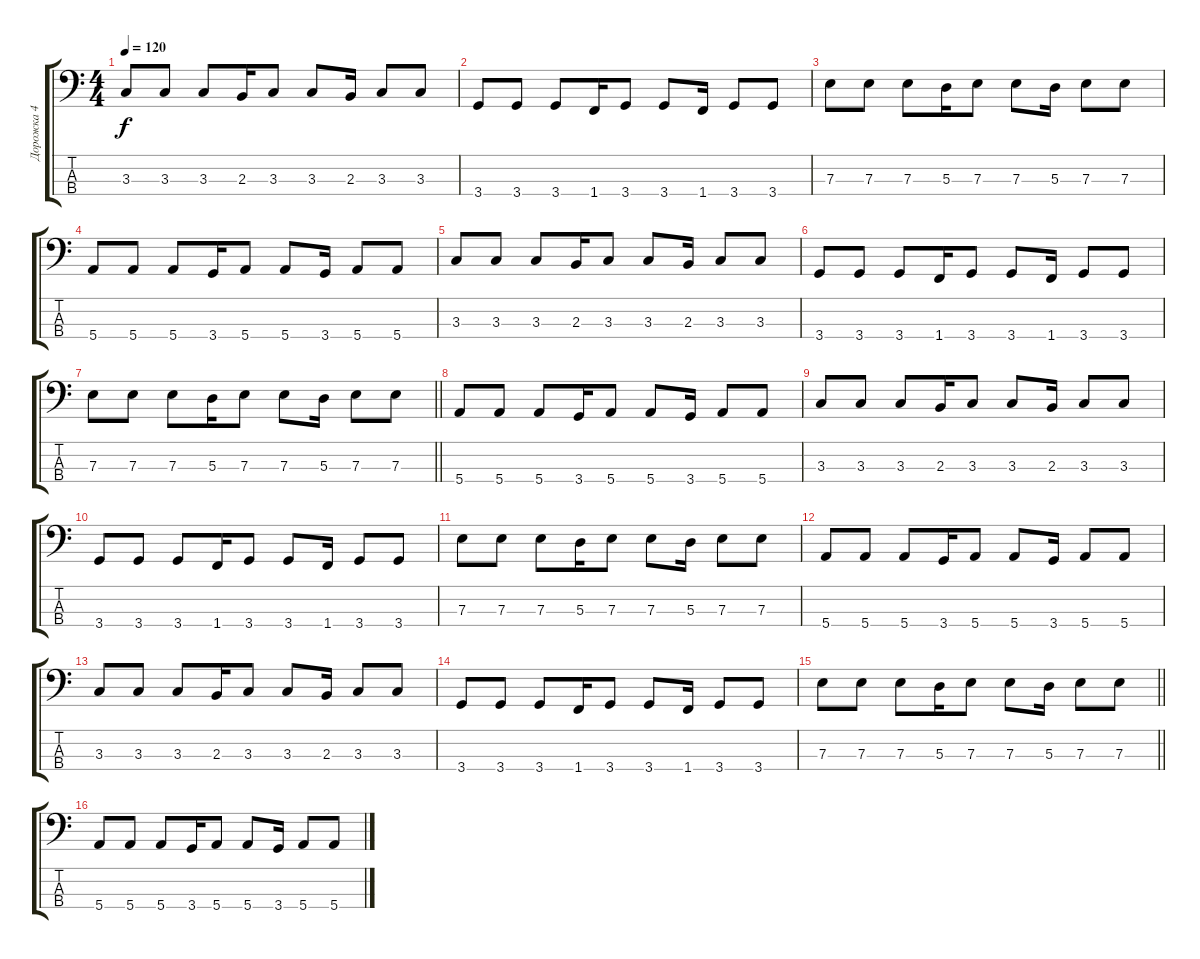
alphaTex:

\track ("Дорожка 4" "Дорожка 4") {instrument electricbassfinger}
\staff {score tabs}
\tuning (G2 D2 A1 E1) {hide}
\ts (4 4)
\tempo 120
\clef f4
\ks c
3.3.8{dy f} 3.3.8 3.3.8 2.3.16 3.3.8 3.3.8 2.3.16 3.3.8 3.3.8 |
3.4.8 3.4.8 3.4.8 1.4.16 3.4.8 3.4.8 1.4.16 3.4.8 3.4.8 |
7.3.8 7.3.8 7.3.8 5.3.16 7.3.8 7.3.8 5.3.16 7.3.8 7.3.8 |
5.4.8 5.4.8 5.4.8 3.4.16 5.4.8 5.4.8 3.4.16 5.4.8 5.4.8 |
3.3.8 3.3.8 3.3.8 2.3.16 3.3.8 3.3.8 2.3.16 3.3.8 3.3.8 |
3.4.8 3.4.8 3.4.8 1.4.16 3.4.8 3.4.8 1.4.16 3.4.8 3.4.8 |
\barLineRight lightlight
7.3.8 7.3.8 7.3.8 5.3.16 7.3.8 7.3.8 5.3.16 7.3.8 7.3.8 |
5.4.8 5.4.8 5.4.8 3.4.16 5.4.8 5.4.8 3.4.16 5.4.8 5.4.8 |
3.3.8 3.3.8 3.3.8 2.3.16 3.3.8 3.3.8 2.3.16 3.3.8 3.3.8 |
3.4.8 3.4.8 3.4.8 1.4.16 3.4.8 3.4.8 1.4.16 3.4.8 3.4.8 |
7.3.8 7.3.8 7.3.8 5.3.16 7.3.8 7.3.8 5.3.16 7.3.8 7.3.8 |
5.4.8 5.4.8 5.4.8 3.4.16 5.4.8 5.4.8 3.4.16 5.4.8 5.4.8 |
3.3.8 3.3.8 3.3.8 2.3.16 3.3.8 3.3.8 2.3.16 3.3.8 3.3.8 |
3.4.8 3.4.8 3.4.8 1.4.16 3.4.8 3.4.8 1.4.16 3.4.8 3.4.8 |
\barLineRight lightlight
7.3.8 7.3.8 7.3.8 5.3.16 7.3.8 7.3.8 5.3.16 7.3.8 7.3.8 |
5.4.8 5.4.8 5.4.8 3.4.16 5.4.8 5.4.8 3.4.16 5.4.8 5.4.8
